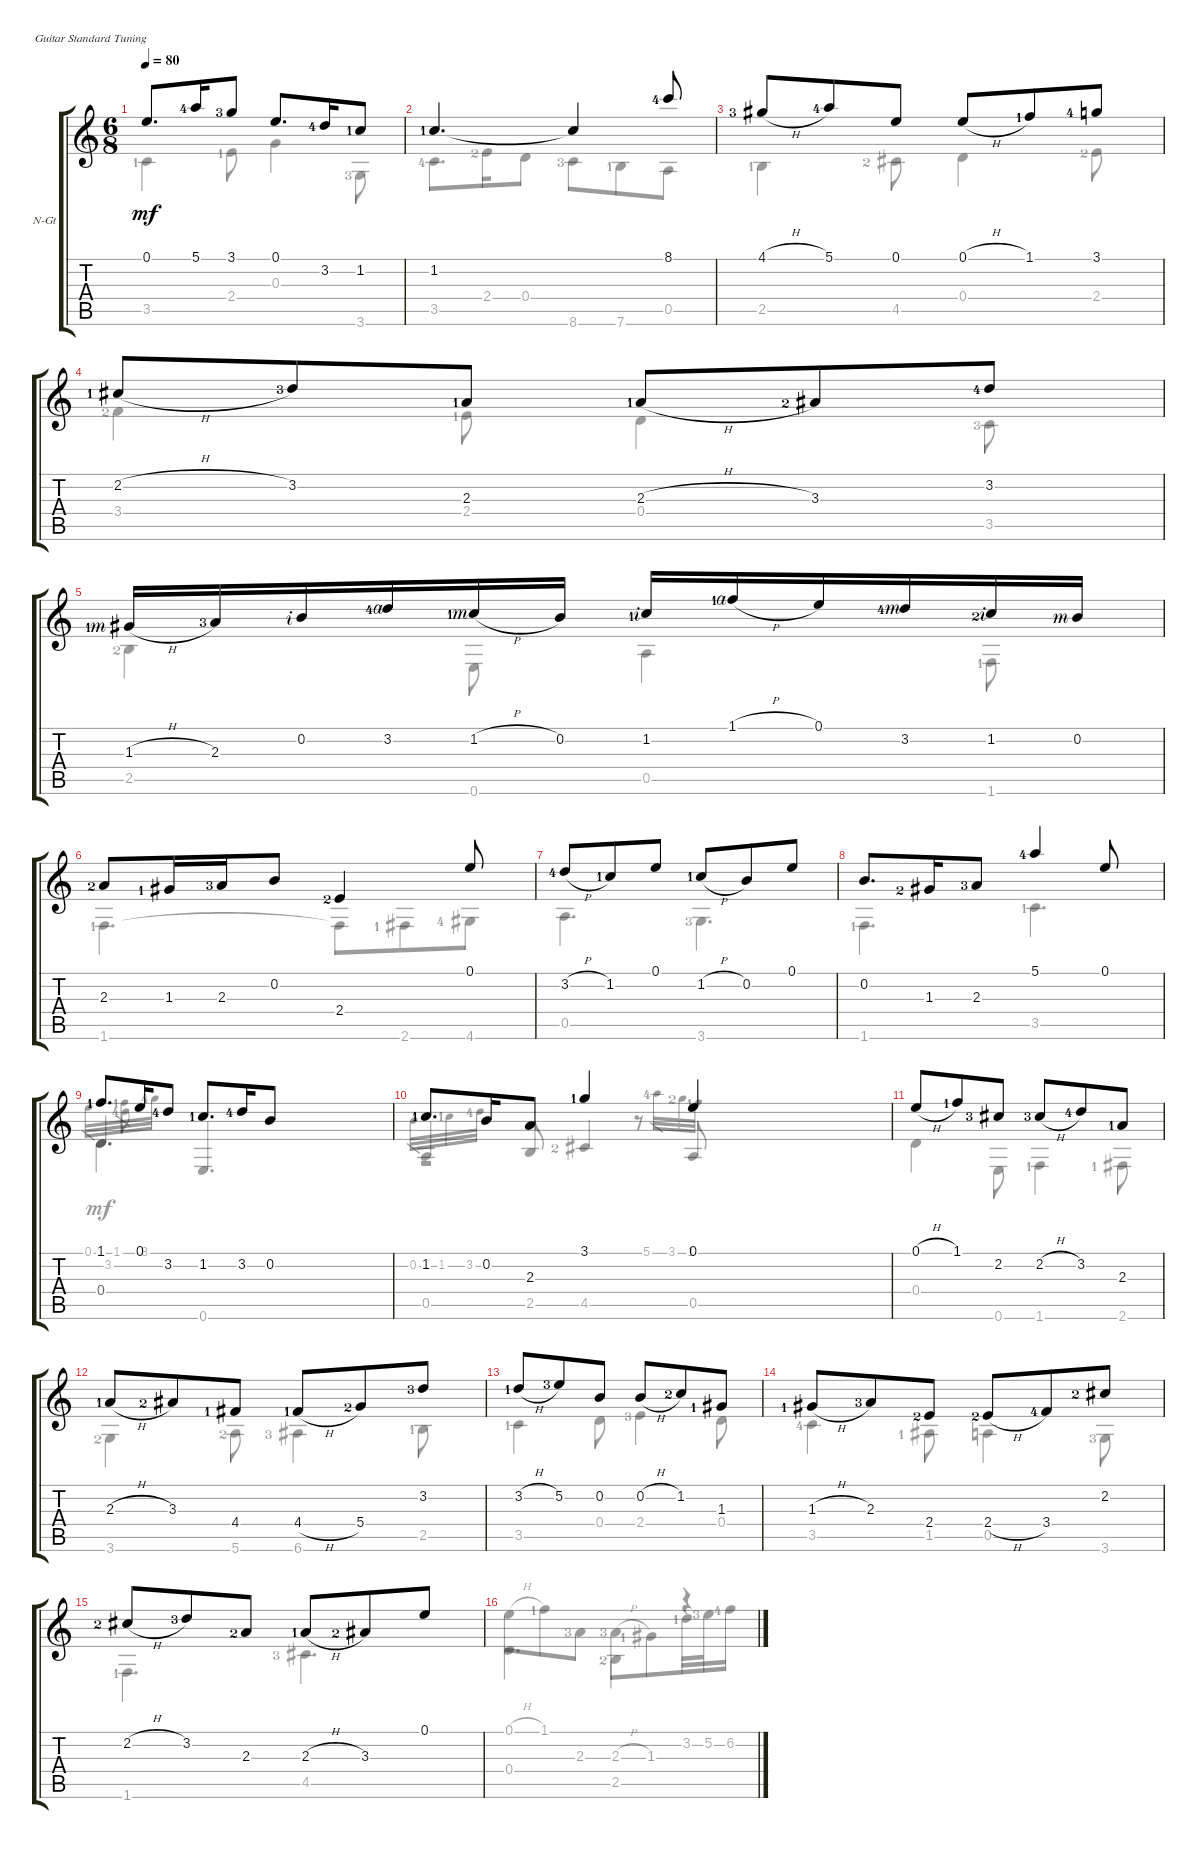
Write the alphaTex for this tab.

\defaultSystemsLayout 4
\bracketExtendMode groupsimilarinstruments
\firstSystemTrackNameOrientation horizontal
\otherSystemsTrackNameOrientation horizontal
\track ("Nylon Guitar" "N-Gt") {instrument acousticguitarnylon}
\staff {score tabs}
\tuning (E4 B3 G3 D3 A2 E2)
\voice
\ts (6 8)
\tempo 80
\clef g2
\ks c
0.1.8{d dy mf} 5.1{lf 5}.16 3.1{lf 4}.8 0.1.8{d} 3.2{lf 5}.16 1.2{lf 2}.8 |
1.2{lf 2}.4{d} 1.2{t}.4 8.1{lf 5}.8 |
4.1{h lf 4}.8 5.1{lf 5}.8 0.1.8 0.1{h}.8 1.1{lf 2}.8 3.1{lf 5}.8 |
2.2{h lf 2}.8 3.2{lf 4}.8 2.3{lf 2}.8 2.3{h lf 2}.8 3.3{lf 3}.8 3.2{lf 5}.8 |
1.3{h lf 2 rf 3}.16 2.3{lf 4}.16 0.2{rf 2}.16 3.2{lf 5 rf 4}.16 1.2{h lf 2 rf 3}.16 0.2.16 1.2{lf 2 rf 2}.16 1.1{h lf 2 rf 4}.16 0.1.16 3.2{lf 5 rf 3}.16 1.2{lf 3 rf 2}.16 0.2{rf 3}.16 |
2.3{lf 3}.8 1.3{lf 2}.16 2.3{lf 4}.16 0.2.8 2.4{lf 3}.4 0.1.8 |
3.2{h lf 5}.8 1.2{lf 2}.8 0.1.8 1.2{h lf 2}.8 0.2.8 0.1.8 |
0.2.8{d} 1.3{lf 3}.16 2.3{lf 4}.8 5.1{lf 5}.4 0.1.8 |
1.1{lf 2}.8{d} 0.1.16 3.2{lf 5}.8 1.2{lf 2}.8{d} 3.2{lf 5}.16 0.2.8 |
1.2{lf 2}.8{d} 0.2.16 2.3.8 3.1{lf 2}.4 0.1.4 |
0.1{h}.8 1.1{lf 2}.8 2.2{lf 4}.8 2.2{h lf 4}.8 3.2{lf 5}.8 2.3{lf 2}.8 |
2.3{h lf 2}.8 3.3{lf 3}.8 4.4{lf 2}.8 4.4{h lf 2}.8 5.4{lf 3}.8 3.2{lf 4}.8 |
3.2{h lf 2}.8 5.2{lf 4}.8 0.2.8 0.2{h}.8 1.2{lf 3}.8 1.3{lf 2}.8 |
1.3{h lf 2}.8 2.3{lf 4}.8 2.4{lf 3}.8 2.4{h lf 3}.8 3.4{lf 5}.8 2.2{lf 3}.8 |
2.2{h lf 3}.8 3.2{lf 4}.8 2.3{lf 3}.8 2.3{h lf 2}.8 3.3{lf 3}.8 0.1.8 |
\voice
\clef g2
\ottava regular
\simile none
\ks c
3.5{lf 2}.4{dy mf} 2.4{lf 2}.8 0.3.4 3.6{lf 4}.8 |
3.5{lf 5}.8{d} 2.4{lf 3}.16 0.4.8 8.6{lf 4}.8 7.6{lf 2}.8 0.5.8 |
2.5{lf 2}.4 4.5{lf 3}.8 0.4.4 2.4{lf 3}.8 |
3.4{lf 3}.4 2.4{lf 2}.8 0.4.4 3.5{lf 4}.8 |
2.5{lf 3}.4 0.6.8 0.5.4 1.6{lf 2}.8 |
1.6{lf 2}.4{d} 1.6{t}.8 2.6{lf 2}.8 4.6{lf 5}.8 |
0.5.4{d} 3.6{lf 4}.4{d} |
1.6{lf 2}.4{d} 3.5{lf 2}.4{d} |
0.4.4{d beam invert} 0.6.4{d beam invert} |
0.5.4{beam invert} 2.5.8{beam invert} 4.5{lf 3}.4{beam invert} 0.5.8{beam invert} |
0.4.4 0.6.8 1.6{lf 2}.4 2.6{lf 2}.8 |
3.6{lf 3}.4 5.6{lf 3}.8 6.6{lf 4}.4 2.5{lf 2}.8 |
3.5{lf 2}.4 0.4.8 2.4{lf 4}.4 0.4.8 |
3.5{lf 5}.4 1.5{lf 2}.8 0.5.4 3.6{lf 4}.8 |
1.6{lf 2}.4{d} 4.5{lf 4}.4{d} |
0.4.4{d} 2.5{lf 3}.4 r.4
\voice
\clef g2
\ottava regular
\simile none
\ks c
|
|
|
|
|
|
|
|
0.4.4{d} 3.2{lf 5}.8{gr} |
r.2 r.8 5.1{lf 5}.32{gr} 3.1{lf 3}.32{gr} 1.1{lf 2}.32{gr} |
|
|
|
|
|
0.1{h}.8 1.1{lf 2}.8 2.3{lf 4}.8 2.3{h lf 4}.8 1.3{lf 2}.8 3.2{lf 2}.32 5.2{lf 4}.32 6.2{lf 5}.16
\voice
\clef g2
\ottava regular
\simile none
\ks c
|
|
|
|
|
|
|
|
0.1.32{gr} 1.1{lf 2}.32{gr} 3.1{lf 5}.32{gr} |
0.2.32{gr} 1.2{lf 2}.32{gr} 3.2{lf 5}.32{gr} |
|
|
|
|
|
